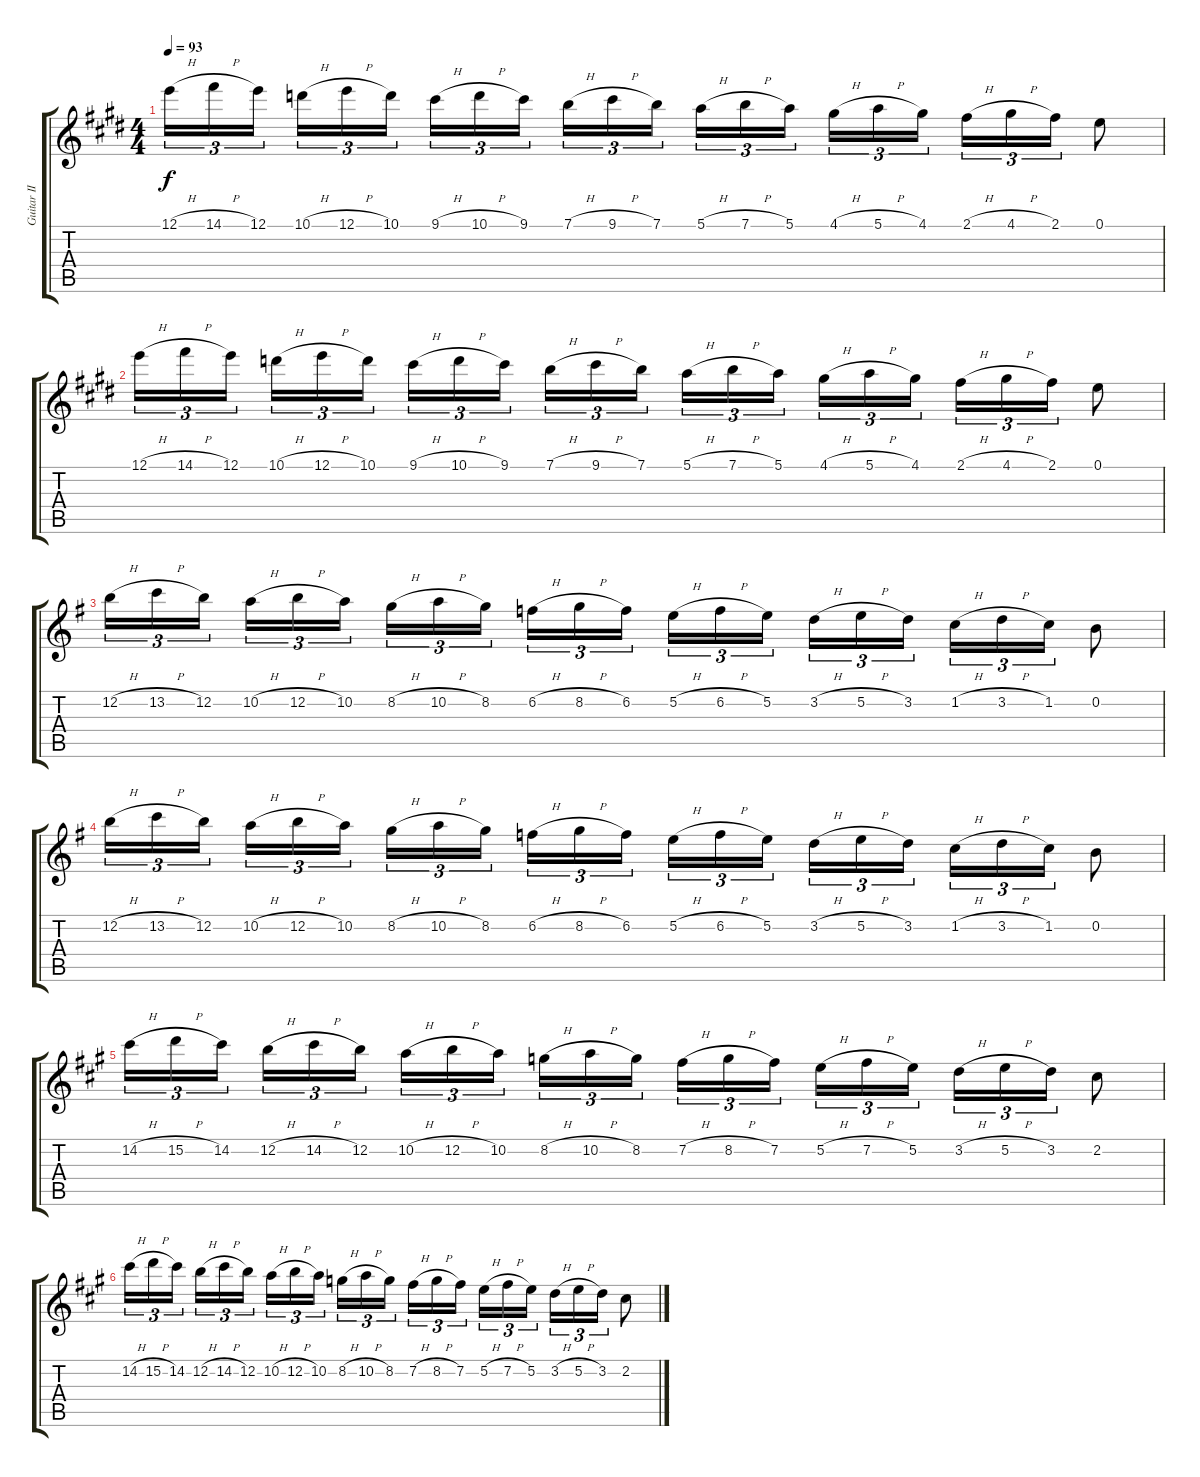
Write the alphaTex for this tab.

\track ("Guitar II" "Guitar II") {instrument distortionguitar}
\staff {score tabs}
\tuning (E4 B3 G3 D3 A2 E2) {hide}
\ts (4 4)
\tempo 93
\clef g2
\ks e
12.1{h}.16{tu (3 2) dy f volume 12 instrument distortionguitar} 14.1{h}.16{tu (3 2)} 12.1.16{tu (3 2) beam splitsecondary} 10.1{h}.16{tu (3 2)} 12.1{h}.16{tu (3 2)} 10.1.16{tu (3 2)} 9.1{h}.16{tu (3 2)} 10.1{h}.16{tu (3 2)} 9.1.16{tu (3 2) beam splitsecondary} 7.1{h}.16{tu (3 2)} 9.1{h}.16{tu (3 2)} 7.1.16{tu (3 2)} 5.1{h}.16{tu (3 2)} 7.1{h}.16{tu (3 2)} 5.1.16{tu (3 2) beam splitsecondary} 4.1{h}.16{tu (3 2)} 5.1{h}.16{tu (3 2)} 4.1.16{tu (3 2)} 2.1{h}.16{tu (3 2)} 4.1{h}.16{tu (3 2)} 2.1.16{tu (3 2)} 0.1.8 |
12.1{h}.16{tu (3 2)} 14.1{h}.16{tu (3 2)} 12.1.16{tu (3 2) beam splitsecondary} 10.1{h}.16{tu (3 2)} 12.1{h}.16{tu (3 2)} 10.1.16{tu (3 2)} 9.1{h}.16{tu (3 2)} 10.1{h}.16{tu (3 2)} 9.1.16{tu (3 2) beam splitsecondary} 7.1{h}.16{tu (3 2)} 9.1{h}.16{tu (3 2)} 7.1.16{tu (3 2)} 5.1{h}.16{tu (3 2)} 7.1{h}.16{tu (3 2)} 5.1.16{tu (3 2) beam splitsecondary} 4.1{h}.16{tu (3 2)} 5.1{h}.16{tu (3 2)} 4.1.16{tu (3 2)} 2.1{h}.16{tu (3 2)} 4.1{h}.16{tu (3 2)} 2.1.16{tu (3 2)} 0.1.8 |
\ks g
12.2{h}.16{tu (3 2) volume 14} 13.2{h}.16{tu (3 2)} 12.2.16{tu (3 2) beam splitsecondary} 10.2{h}.16{tu (3 2)} 12.2{h}.16{tu (3 2)} 10.2.16{tu (3 2)} 8.2{h}.16{tu (3 2)} 10.2{h}.16{tu (3 2)} 8.2.16{tu (3 2) beam splitsecondary} 6.2{h}.16{tu (3 2)} 8.2{h}.16{tu (3 2)} 6.2.16{tu (3 2)} 5.2{h}.16{tu (3 2)} 6.2{h}.16{tu (3 2)} 5.2.16{tu (3 2) beam splitsecondary} 3.2{h}.16{tu (3 2)} 5.2{h}.16{tu (3 2)} 3.2.16{tu (3 2)} 1.2{h}.16{tu (3 2)} 3.2{h}.16{tu (3 2)} 1.2.16{tu (3 2)} 0.2.8 |
12.2{h}.16{tu (3 2)} 13.2{h}.16{tu (3 2)} 12.2.16{tu (3 2) beam splitsecondary} 10.2{h}.16{tu (3 2)} 12.2{h}.16{tu (3 2)} 10.2.16{tu (3 2)} 8.2{h}.16{tu (3 2)} 10.2{h}.16{tu (3 2)} 8.2.16{tu (3 2) beam splitsecondary} 6.2{h}.16{tu (3 2)} 8.2{h}.16{tu (3 2)} 6.2.16{tu (3 2)} 5.2{h}.16{tu (3 2)} 6.2{h}.16{tu (3 2)} 5.2.16{tu (3 2) beam splitsecondary} 3.2{h}.16{tu (3 2)} 5.2{h}.16{tu (3 2)} 3.2.16{tu (3 2)} 1.2{h}.16{tu (3 2)} 3.2{h}.16{tu (3 2)} 1.2.16{tu (3 2)} 0.2.8 |
\ks a
14.2{h}.16{tu (3 2)} 15.2{h}.16{tu (3 2)} 14.2.16{tu (3 2) beam splitsecondary} 12.2{h}.16{tu (3 2)} 14.2{h}.16{tu (3 2)} 12.2.16{tu (3 2)} 10.2{h}.16{tu (3 2)} 12.2{h}.16{tu (3 2)} 10.2.16{tu (3 2) beam splitsecondary} 8.2{h}.16{tu (3 2)} 10.2{h}.16{tu (3 2)} 8.2.16{tu (3 2)} 7.2{h}.16{tu (3 2)} 8.2{h}.16{tu (3 2)} 7.2.16{tu (3 2) beam splitsecondary} 5.2{h}.16{tu (3 2)} 7.2{h}.16{tu (3 2)} 5.2.16{tu (3 2)} 3.2{h}.16{tu (3 2)} 5.2{h}.16{tu (3 2)} 3.2.16{tu (3 2)} 2.2.8 |
14.2{h}.16{tu (3 2)} 15.2{h}.16{tu (3 2)} 14.2.16{tu (3 2) beam splitsecondary} 12.2{h}.16{tu (3 2)} 14.2{h}.16{tu (3 2)} 12.2.16{tu (3 2)} 10.2{h}.16{tu (3 2)} 12.2{h}.16{tu (3 2)} 10.2.16{tu (3 2) beam splitsecondary} 8.2{h}.16{tu (3 2)} 10.2{h}.16{tu (3 2)} 8.2.16{tu (3 2)} 7.2{h}.16{tu (3 2)} 8.2{h}.16{tu (3 2)} 7.2.16{tu (3 2) beam splitsecondary} 5.2{h}.16{tu (3 2)} 7.2{h}.16{tu (3 2)} 5.2.16{tu (3 2)} 3.2{h}.16{tu (3 2)} 5.2{h}.16{tu (3 2)} 3.2.16{tu (3 2)} 2.2.8
